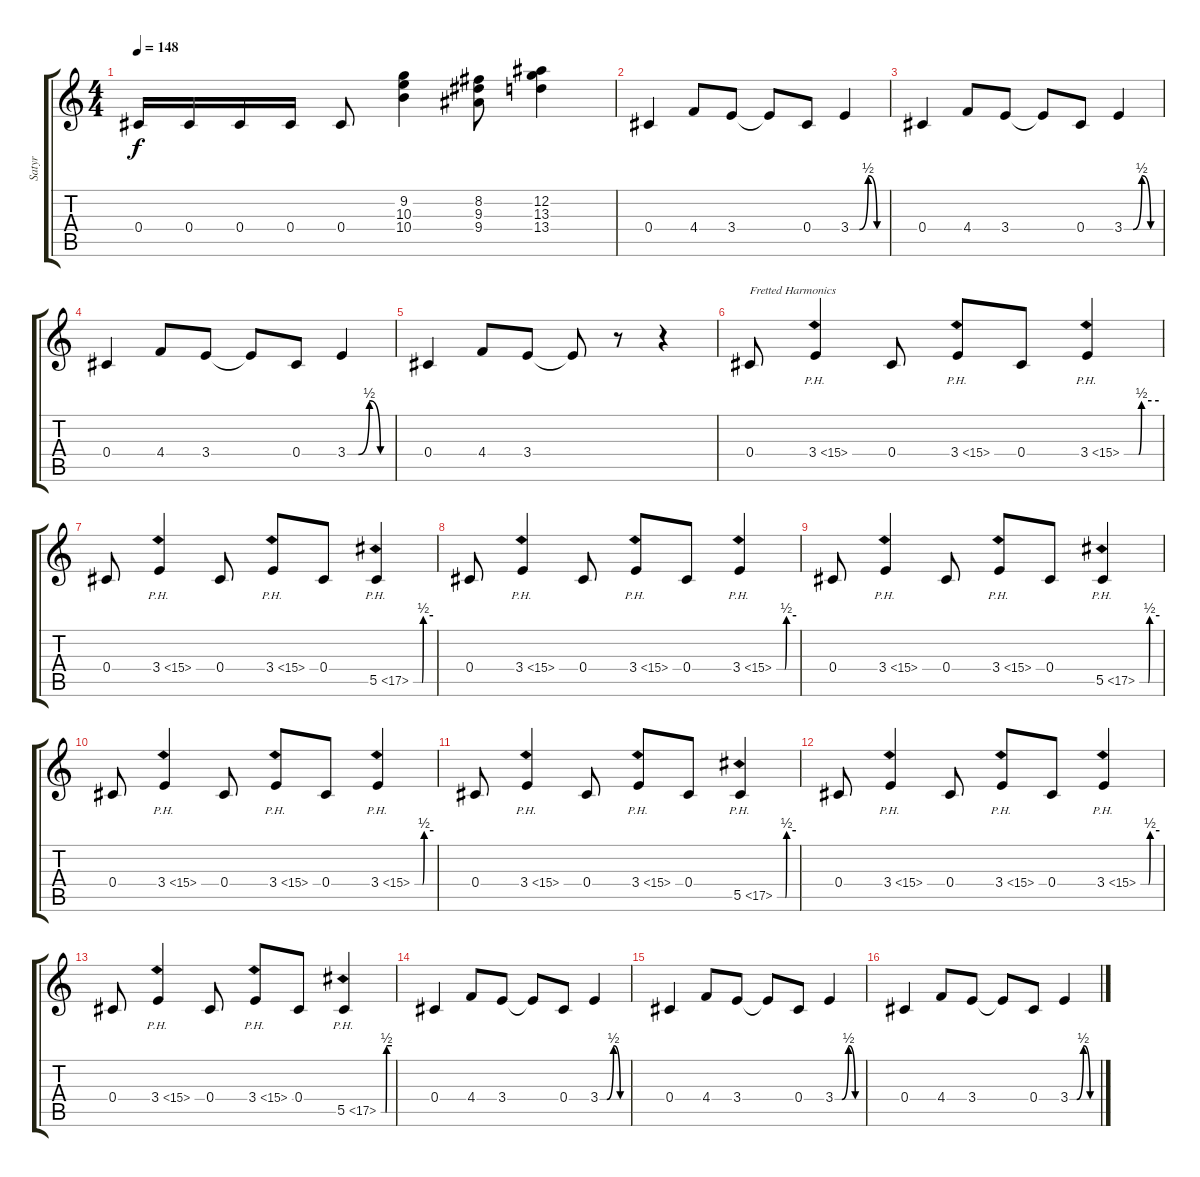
\track ("Satyr" "Satyr") {instrument distortionguitar}
\staff {score tabs}
\tuning (Eb4 Bb3 Gb3 Db3 Ab2 Eb2) {hide}
\ts (4 4)
\tempo 148
\clef g2
\ks c
0.4.16{dy f} 0.4.16 0.4.16 0.4.16 0.4.8 (9.2 10.3 10.4).4 (8.2 9.3 9.4).8 (12.2 13.3 13.4).4 |
0.4.4 4.4.8 3.4.8 3.4{t}.8 0.4.8 3.4{be (custom 0 0 15 0 30 2 45 0 60 0)}.4 |
0.4.4 4.4.8 3.4.8 3.4{t}.8 0.4.8 3.4{be (custom 0 0 15 0 30 2 45 0 60 0)}.4 |
0.4.4 4.4.8 3.4.8 3.4{t}.8 0.4.8 3.4{be (custom 0 0 15 0 30 2 45 0 60 0)}.4 |
0.4.4 4.4.8 3.4.8 3.4{t}.8 r.8 r.4 |
0.4.8{txt "Fretted Harmonics"} 3.4{ph 12}.4 0.4.8 3.4{ph 12}.8 0.4.8 3.4{be (custom 0 0 25 0 30 2 60 2) ph 12}.4 |
0.4.8 3.4{ph 12}.4 0.4.8 3.4{ph 12}.8 0.4.8 5.5{be (custom 0 0 26 0 30 2 60 2) ph 12}.4 |
0.4.8 3.4{ph 12}.4 0.4.8 3.4{ph 12}.8 0.4.8 3.4{be (custom 0 0 25 0 30 2 60 2) ph 12}.4 |
0.4.8 3.4{ph 12}.4 0.4.8 3.4{ph 12}.8 0.4.8 5.5{be (custom 0 0 26 0 30 2 60 2) ph 12}.4 |
0.4.8 3.4{ph 12}.4 0.4.8 3.4{ph 12}.8 0.4.8 3.4{be (custom 0 0 25 0 30 2 60 2) ph 12}.4 |
0.4.8 3.4{ph 12}.4 0.4.8 3.4{ph 12}.8 0.4.8 5.5{be (custom 0 0 26 0 30 2 60 2) ph 12}.4 |
0.4.8 3.4{ph 12}.4 0.4.8 3.4{ph 12}.8 0.4.8 3.4{be (custom 0 0 25 0 30 2 60 2) ph 12}.4 |
0.4.8 3.4{ph 12}.4 0.4.8 3.4{ph 12}.8 0.4.8 5.5{be (custom 0 0 26 0 30 2 60 2) ph 12}.4 |
0.4.4 4.4.8 3.4.8 3.4{t}.8 0.4.8 3.4{be (custom 0 0 15 0 30 2 45 0 60 0)}.4 |
0.4.4 4.4.8 3.4.8 3.4{t}.8 0.4.8 3.4{be (custom 0 0 15 0 30 2 45 0 60 0)}.4 |
0.4.4 4.4.8 3.4.8 3.4{t}.8 0.4.8 3.4{be (custom 0 0 15 0 30 2 45 0 60 0)}.4
